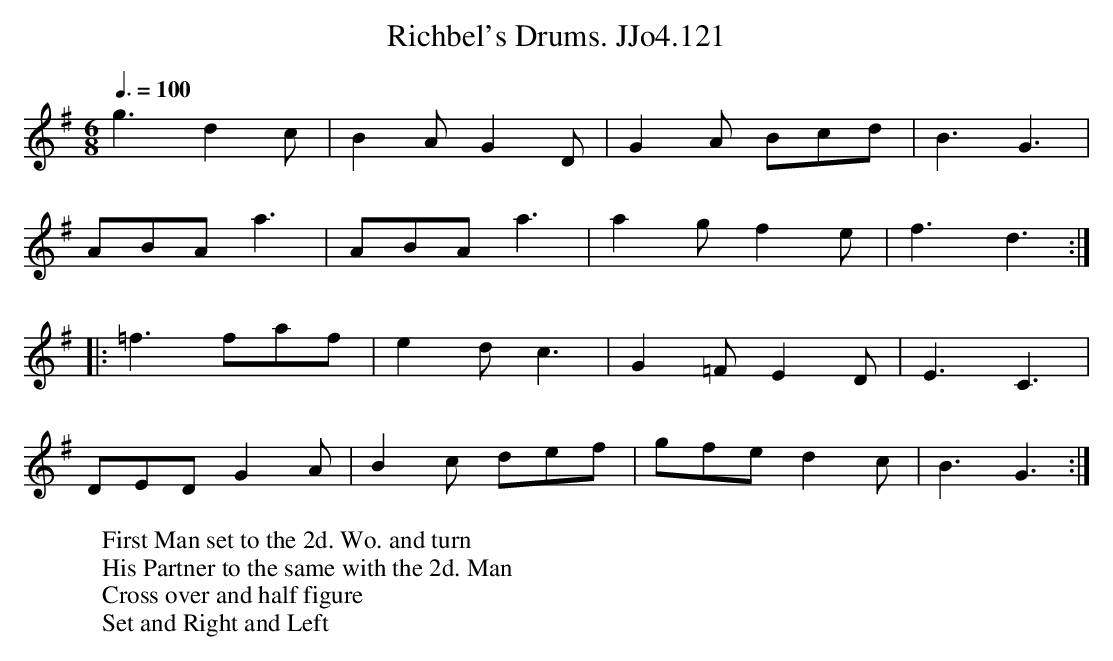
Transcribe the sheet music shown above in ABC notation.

X:1
T:Richbel's Drums. JJo4.121
M:6/8
Q:3/8=100
L:1/8
K:G
g3 d2c | B2A G2D | G2A Bcd | B3 G3 |
ABA a3 | ABA a3 | a2 g f2 e | f3 d3 :|
|: =f3 faf | e2d c3 | G2 =F E2D | E3 C3 |
DED G2A | B2c def | gfe d2c | B3 G3 :|
W:First Man set to the 2d. Wo. and turn
W:His Partner to the same with the 2d. Man
W:Cross over and half figure
W:Set and Right and Left
